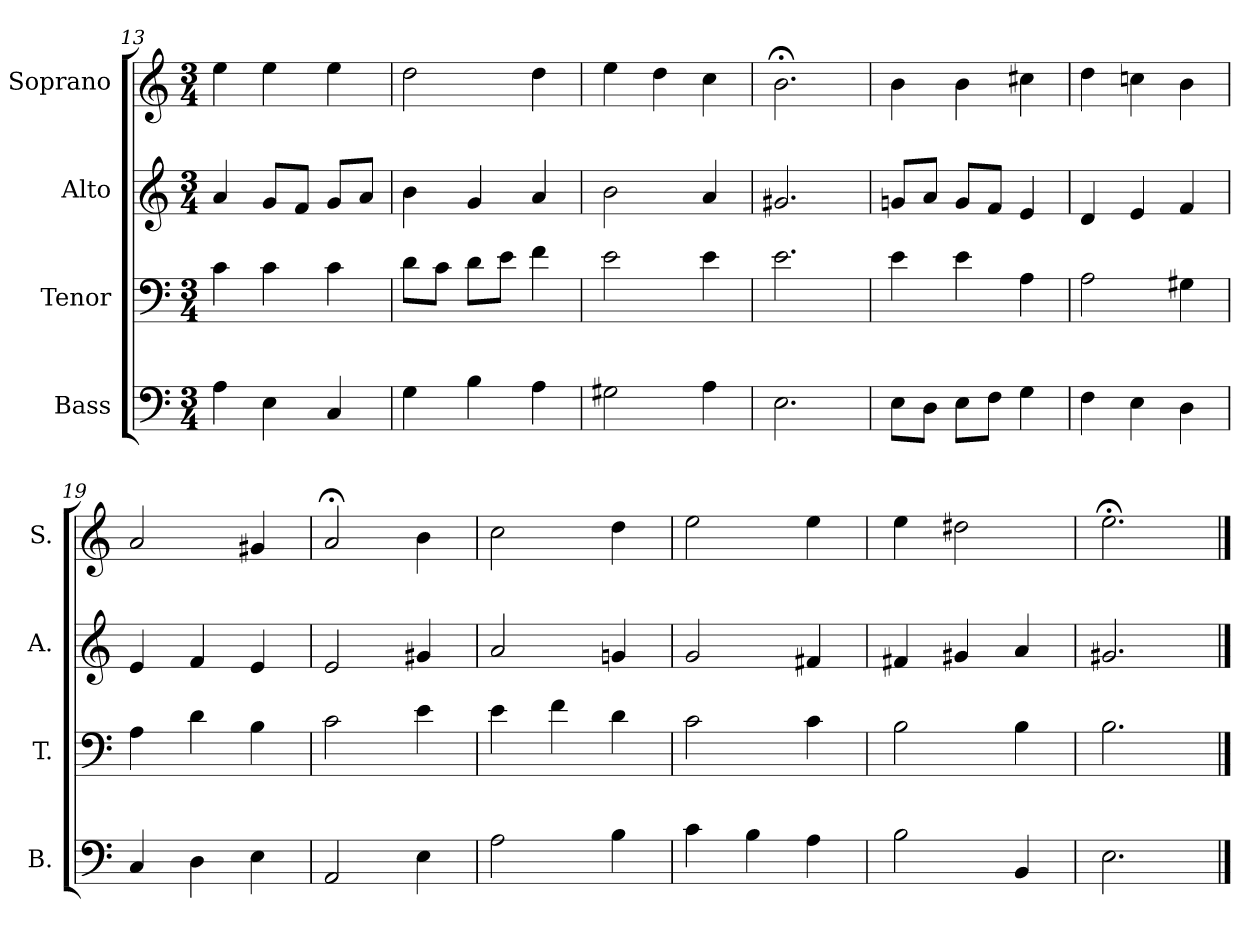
**kern	**kern	**kern	**kern
*part4	*part3	*part2	*part1
*staff4	*staff3	*staff2	*staff1
*I"Bass	*I"Tenor	*I"Alto	*I"Soprano
*I'B.	*I'T.	*I'A.	*I'S.
*clefF4	*clefF4	*clefG2	*clefG2
*k[]	*k[]	*k[]	*k[]
*a:	*a:	*a:	*a:
*M3/4	*M3/4	*M3/4	*M3/4
=13	=13	=13	=13
4A\	4c\	4a/	4ee\
4E\	4c\	8g/L	4ee\
.	.	8f/J	.
4C/	4c\	8g/L	4ee\
.	.	8a/J	.
=14	=14	=14	=14
4G\	8d\L	4b\	2dd\
.	8c\J	.	.
4B\	8d\L	4g/	.
.	8e\J	.	.
4A\	4f\	4a/	4dd\
=15	=15	=15	=15
2G#X\	2e\	2b\	4ee\
.	.	.	4dd\
4A\	4e\	4a/	4cc\
=16	=16	=16	=16
2.E\	2.e\	2.g#X/	2.b;<\
!!LO:LB:g=z
=17	=17	=17	=17
8E\L	4e\	8gn/L	4b\
8D\J	.	8a/J	.
8E\L	4e\	8g/L	4b\
8F\J	.	8f/J	.
4G\	4A\	4e/	4cc#X\
=18	=18	=18	=18
4F\	2A\	4d/	4dd\
4E\	.	4e/	4ccn\
4D\	4G#X\	4f/	4b\
=19	=19	=19	=19
4C/	4A\	4e/	2a/
4D\	4d\	4f/	.
4E\	4B\	4e/	4g#X/
=20	=20	=20	=20
2AA/	2c\	2e/	2a;</
4E\	4e\	4g#X/	4b\
=21	=21	=21	=21
2A\	4e\	2a/	2cc\
.	4f\	.	.
4B\	4d\	4gn/	4dd\
=22	=22	=22	=22
4c\	2c\	2g/	2ee\
4B\	.	.	.
4A\	4c\	4f#X/	4ee\
=23	=23	=23	=23
2B\	2B\	4f#X/	4ee\
.	.	4g#X/	2dd#X\
4BB/	4B\	4a/	.
=24	=24	=24	=24
2.E\	2.B\	2.g#X/	2.ee;<\
==	==	==	==
*-	*-	*-	*-
